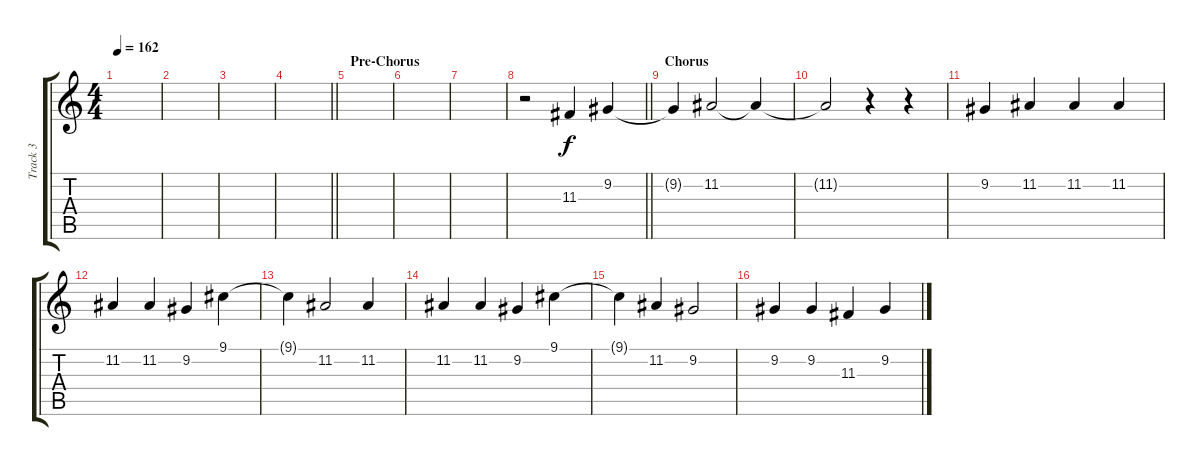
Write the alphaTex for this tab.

\track ("Track 3" "Track 3") {instrument tenorsax}
\staff {score tabs}
\tuning (E4 B3 G3 D3 A2 E2) {hide}
\ts (4 4)
\tempo 162
\clef g2
\ks c
|
|
|
\barLineRight lightlight
|
\section ("" "Pre-Chorus")
|
|
|
\barLineRight lightlight
r.2 11.3.4 9.2.4 |
\section ("" "Chorus")
9.2{t}.4 11.2.2 11.2{t}.4 |
11.2{t}.2 r.4 r.4 |
9.2.4 11.2.4 11.2.4 11.2.4 |
11.2.4 11.2.4 9.2.4 9.1.4 |
9.1{t}.4 11.2.2 11.2.4 |
11.2.4 11.2.4 9.2.4 9.1.4 |
9.1{t}.4 11.2.4 9.2.2 |
9.2.4 9.2.4 11.3.4 9.2.4
